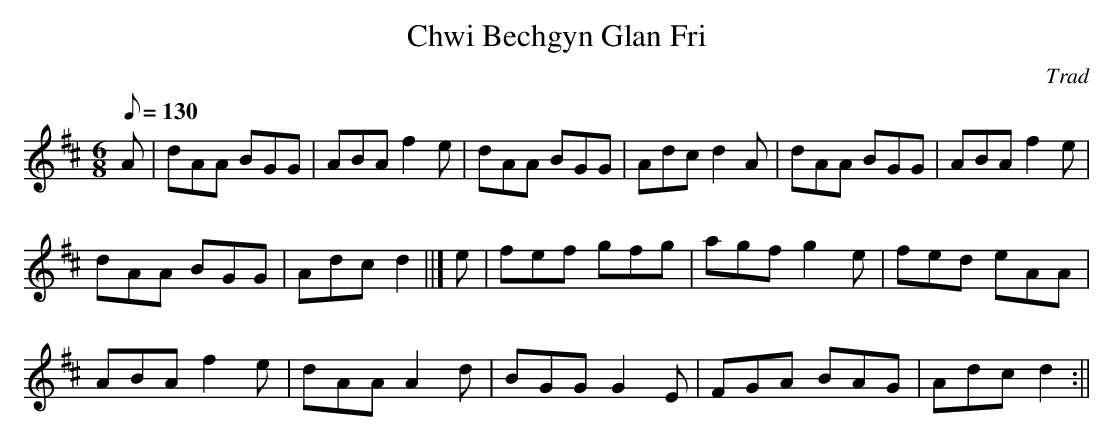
X:1
T:Chwi Bechgyn Glan Fri
M:6/8
L:1/8
Q:130
C:Trad
K:D
A|dAA BGG|ABA f2e|dAA BGG|Adc d2A|dAA BGG|ABA f2e|!dAA BGG|Adc d2||]
e|fef gfg|agf g2e|fed eAA|!ABA f2e|dAA A2d|BGG G2E|FGA BAG|Adc d2:||
